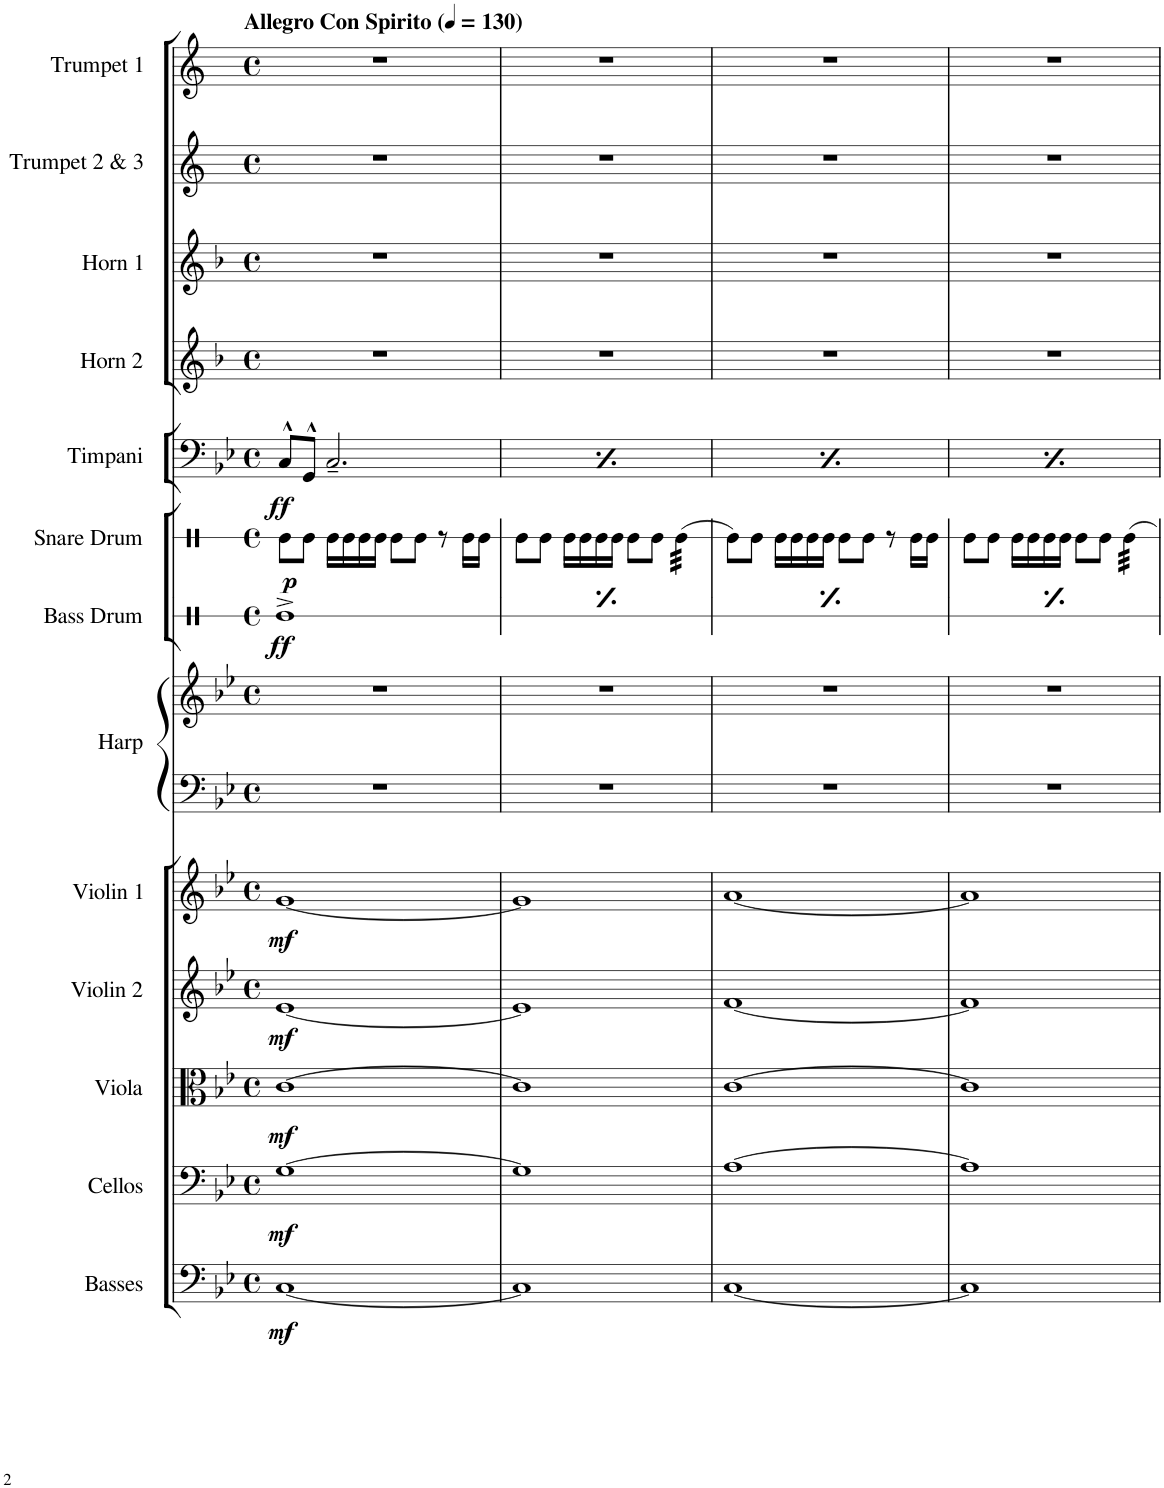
**kern	**dynam	**kern	**dynam	**kern	**dynam	**kern	**dynam	**kern	**dynam	**kern	**kern	**kern	**dynam	**kern	**dynam	**kern	**dynam	**kern	**kern	**kern	**kern
*part13	*part13	*part12	*part12	*part11	*part11	*part10	*part10	*part9	*part9	*part8	*part8	*part7	*part7	*part6	*part6	*part5	*part5	*part4	*part3	*part2	*part1
*staff14	*staff14	*staff13	*staff13	*staff12	*staff12	*staff11	*staff11	*staff10	*staff10	*staff9	*staff8	*staff7	*staff7	*staff6	*staff6	*staff5	*staff5	*staff4	*staff3	*staff2	*staff1
*I"Basses	*	*I"Cellos	*	*I"Viola	*	*I"Violin 2	*	*I"Violin 1	*	*I"Harp	*	*I"Bass Drum	*	*I"Snare Drum	*	*I"Timpani	*	*I"Horn 2	*I"Horn 1	*I"Trumpet 2 &amp; 3	*I"Trumpet 1
*	*	*	*	*I'Vla.	*	*I'Vln. 2	*	*I'Vln. 1	*	*I'Hrp.	*	*I'B. Dr.	*	*I'Sn. Dr.	*	*I'Timp.	*	*I'Hn. 2	*I'Hn. 1	*I'Tpt. 2 &amp; 3	*I'Tpt. 1
*	*	*	*	*	*	*	*	*	*	*	*	*stria1	*	*stria1	*	*	*	*	*	*	*
*clefF4	*	*clefF4	*	*clefC3	*	*clefG2	*	*clefG2	*	*clefF4	*clefG2	*clefX	*	*clefX	*	*clefF4	*	*clefG2	*clefG2	*clefG2	*clefG2
*Trd7c12	*	*	*	*	*	*	*	*	*	*	*	*	*	*	*	*	*	*Trd4c7	*Trd4c7	*Trd1c2	*Trd1c2
*k[b-e-]	*	*k[b-e-]	*	*k[b-e-]	*	*k[b-e-]	*	*k[b-e-]	*	*k[b-e-]	*k[b-e-]	*k[]	*	*k[]	*	*k[b-e-]	*	*k[b-]	*k[b-]	*k[]	*k[]
*M4/4	*	*M4/4	*	*M4/4	*	*M4/4	*	*M4/4	*	*M4/4	*M4/4	*M4/4	*	*M4/4	*	*M4/4	*	*M4/4	*M4/4	*M4/4	*M4/4
*met(c)	*	*met(c)	*	*met(c)	*	*met(c)	*	*met(c)	*	*met(c)	*met(c)	*met(c)	*	*met(c)	*	*met(c)	*	*met(c)	*met(c)	*met(c)	*met(c)
*MM130	*	*MM130	*	*MM130	*	*MM130	*	*MM130	*	*MM130	*MM130	*MM130	*	*MM130	*	*MM130	*	*MM130	*MM130	*MM130	*MM130
=1	=1	=1	=1	=1	=1	=1	=1	=1	=1	=1	=1	=1	=1	=1	=1	=1	=1	=1	=1	=1	=1
!	!	!	!	!	!	!	!	!	!	!	!	!	!	!	!	!	!	!	!	!	!LO:TX:a:B:t=Allegro Con Spirito
!	!LO:DY:b	!	!LO:DY:b	!	!LO:DY:b	!	!LO:DY:b	!	!LO:DY:b	!	!	!	!LO:DY:b	!	!LO:DY:b	!	!LO:DY:b	!	!	!	!
[1C	mf	[1G	mf	[1c	mf	[1e-	mf	[1g	mf	1r	1r	1Re^	ff	8Re\L	p	8C^^/L	ff	1r	1r	1r	1r
.	.	.	.	.	.	.	.	.	.	.	.	.	.	8Re\J	.	8GG^^/J	.	.	.	.	.
.	.	.	.	.	.	.	.	.	.	.	.	.	.	16Re\LL	.	2.C~/	.	.	.	.	.
.	.	.	.	.	.	.	.	.	.	.	.	.	.	16Re\	.	.	.	.	.	.	.
.	.	.	.	.	.	.	.	.	.	.	.	.	.	16Re\	.	.	.	.	.	.	.
.	.	.	.	.	.	.	.	.	.	.	.	.	.	16Re\JJ	.	.	.	.	.	.	.
.	.	.	.	.	.	.	.	.	.	.	.	.	.	8Re\L	.	.	.	.	.	.	.
.	.	.	.	.	.	.	.	.	.	.	.	.	.	8Re\J	.	.	.	.	.	.	.
.	.	.	.	.	.	.	.	.	.	.	.	.	.	8r	.	.	.	.	.	.	.
.	.	.	.	.	.	.	.	.	.	.	.	.	.	16Re\LL	.	.	.	.	.	.	.
.	.	.	.	.	.	.	.	.	.	.	.	.	.	16Re\JJ	.	.	.	.	.	.	.
=2	=2	=2	=2	=2	=2	=2	=2	=2	=2	=2	=2	=2	=2	=2	=2	=2	=2	=2	=2	=2	=2
!	!	!	!	!	!	!	!	!	!	!	!	!	!LO:DY:b	!	!	!	!LO:DY:b	!	!	!	!
1C]	.	1G]	.	1c]	.	1e-]	.	1g]	.	1r	1r	1Re^	ff	8Re\L	.	8C^^/L	ff	1r	1r	1r	1r
.	.	.	.	.	.	.	.	.	.	.	.	.	.	8Re\J	.	8GG^^/J	.	.	.	.	.
.	.	.	.	.	.	.	.	.	.	.	.	.	.	16Re\LL	.	2.C~/	.	.	.	.	.
.	.	.	.	.	.	.	.	.	.	.	.	.	.	16Re\	.	.	.	.	.	.	.
.	.	.	.	.	.	.	.	.	.	.	.	.	.	16Re\	.	.	.	.	.	.	.
.	.	.	.	.	.	.	.	.	.	.	.	.	.	16Re\JJ	.	.	.	.	.	.	.
.	.	.	.	.	.	.	.	.	.	.	.	.	.	8Re\L	.	.	.	.	.	.	.
.	.	.	.	.	.	.	.	.	.	.	.	.	.	8Re\J	.	.	.	.	.	.	.
*	*	*	*	*	*	*	*	*	*	*	*	*	*	*tremolo	*	*	*	*	*	*	*
.	.	.	.	.	.	.	.	.	.	.	.	.	.	(32Re\LLL	.	.	.	.	.	.	.
.	.	.	.	.	.	.	.	.	.	.	.	.	.	(32Re\	.	.	.	.	.	.	.
.	.	.	.	.	.	.	.	.	.	.	.	.	.	(32Re\	.	.	.	.	.	.	.
.	.	.	.	.	.	.	.	.	.	.	.	.	.	(32Re\	.	.	.	.	.	.	.
.	.	.	.	.	.	.	.	.	.	.	.	.	.	(32Re\	.	.	.	.	.	.	.
.	.	.	.	.	.	.	.	.	.	.	.	.	.	(32Re\	.	.	.	.	.	.	.
.	.	.	.	.	.	.	.	.	.	.	.	.	.	(32Re\	.	.	.	.	.	.	.
.	.	.	.	.	.	.	.	.	.	.	.	.	.	(32Re\JJJ	.	.	.	.	.	.	.
*	*	*	*	*	*	*	*	*	*	*	*	*	*	*Xtremolo	*	*	*	*	*	*	*
=3	=3	=3	=3	=3	=3	=3	=3	=3	=3	=3	=3	=3	=3	=3	=3	=3	=3	=3	=3	=3	=3
!	!	!	!	!	!	!	!	!	!	!	!	!	!LO:DY:b	!	!	!	!LO:DY:b	!	!	!	!
[1C	.	[1A	.	[1c	.	[1f	.	[1a	.	1r	1r	1Re^	ff	8Re\L)	.	8C^^/L	ff	1r	1r	1r	1r
.	.	.	.	.	.	.	.	.	.	.	.	.	.	8Re\J	.	8GG^^/J	.	.	.	.	.
.	.	.	.	.	.	.	.	.	.	.	.	.	.	16Re\LL	.	2.C~/	.	.	.	.	.
.	.	.	.	.	.	.	.	.	.	.	.	.	.	16Re\	.	.	.	.	.	.	.
.	.	.	.	.	.	.	.	.	.	.	.	.	.	16Re\	.	.	.	.	.	.	.
.	.	.	.	.	.	.	.	.	.	.	.	.	.	16Re\JJ	.	.	.	.	.	.	.
.	.	.	.	.	.	.	.	.	.	.	.	.	.	8Re\L	.	.	.	.	.	.	.
.	.	.	.	.	.	.	.	.	.	.	.	.	.	8Re\J	.	.	.	.	.	.	.
.	.	.	.	.	.	.	.	.	.	.	.	.	.	8r	.	.	.	.	.	.	.
.	.	.	.	.	.	.	.	.	.	.	.	.	.	16Re\LL	.	.	.	.	.	.	.
.	.	.	.	.	.	.	.	.	.	.	.	.	.	16Re\JJ	.	.	.	.	.	.	.
=4	=4	=4	=4	=4	=4	=4	=4	=4	=4	=4	=4	=4	=4	=4	=4	=4	=4	=4	=4	=4	=4
!	!	!	!	!	!	!	!	!	!	!	!	!	!LO:DY:b	!	!	!	!LO:DY:b	!	!	!	!
1C]	.	1A]	.	1c]	.	1f]	.	1a]	.	1r	1r	1Re^	ff	8Re\L	.	8C^^/L	ff	1r	1r	1r	1r
.	.	.	.	.	.	.	.	.	.	.	.	.	.	8Re\J	.	8GG^^/J	.	.	.	.	.
.	.	.	.	.	.	.	.	.	.	.	.	.	.	16Re\LL	.	2.C~/	.	.	.	.	.
.	.	.	.	.	.	.	.	.	.	.	.	.	.	16Re\	.	.	.	.	.	.	.
.	.	.	.	.	.	.	.	.	.	.	.	.	.	16Re\	.	.	.	.	.	.	.
.	.	.	.	.	.	.	.	.	.	.	.	.	.	16Re\JJ	.	.	.	.	.	.	.
.	.	.	.	.	.	.	.	.	.	.	.	.	.	8Re\L	.	.	.	.	.	.	.
.	.	.	.	.	.	.	.	.	.	.	.	.	.	8Re\J	.	.	.	.	.	.	.
*	*	*	*	*	*	*	*	*	*	*	*	*	*	*tremolo	*	*	*	*	*	*	*
.	.	.	.	.	.	.	.	.	.	.	.	.	.	32Re\LLL	.	.	.	.	.	.	.
.	.	.	.	.	.	.	.	.	.	.	.	.	.	32Re\	.	.	.	.	.	.	.
.	.	.	.	.	.	.	.	.	.	.	.	.	.	32Re\	.	.	.	.	.	.	.
.	.	.	.	.	.	.	.	.	.	.	.	.	.	32Re\	.	.	.	.	.	.	.
.	.	.	.	.	.	.	.	.	.	.	.	.	.	32Re\	.	.	.	.	.	.	.
.	.	.	.	.	.	.	.	.	.	.	.	.	.	32Re\	.	.	.	.	.	.	.
.	.	.	.	.	.	.	.	.	.	.	.	.	.	32Re\	.	.	.	.	.	.	.
.	.	.	.	.	.	.	.	.	.	.	.	.	.	32Re\JJJ	.	.	.	.	.	.	.
*	*	*	*	*	*	*	*	*	*	*	*	*	*	*Xtremolo	*	*	*	*	*	*	*
=	=	=	=	=	=	=	=	=	=	=	=	=	=	=	=	=	=	=	=	=	=
*-	*-	*-	*-	*-	*-	*-	*-	*-	*-	*-	*-	*-	*-	*-	*-	*-	*-	*-	*-	*-	*-
